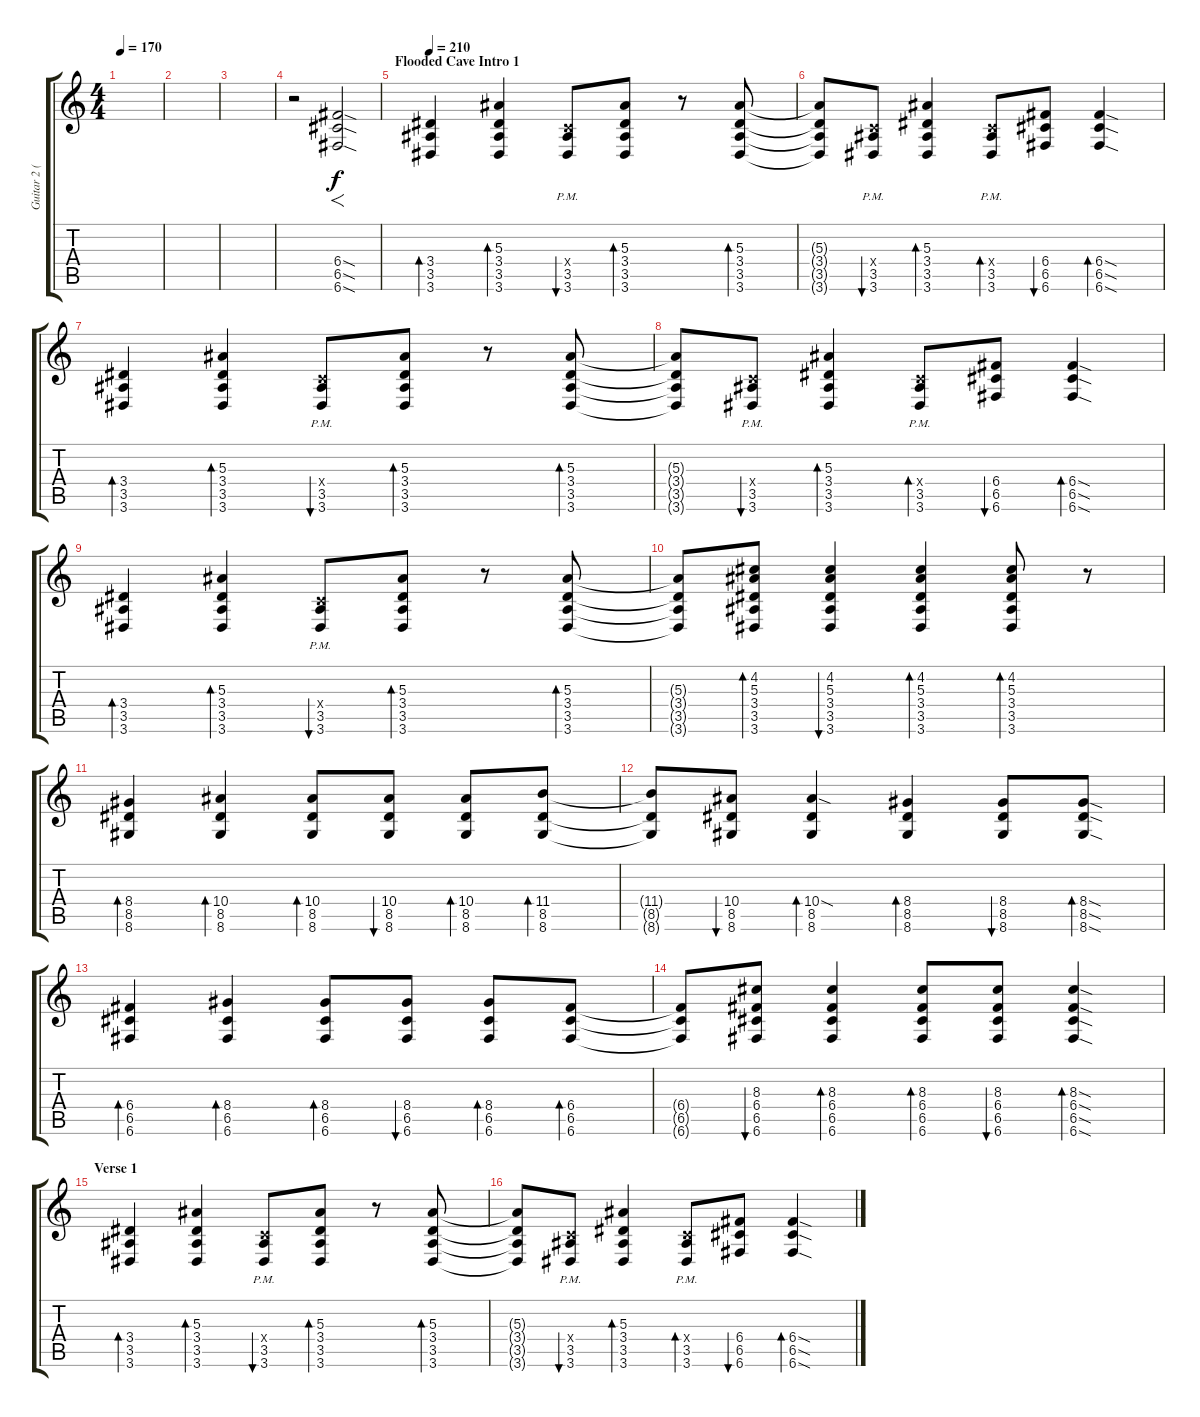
\track ("Guitar 2 (overdrive)" "Guitar 2 (") {instrument overdrivenguitar}
\staff {score tabs}
\tuning (D4 A3 F3 C3 G2 C2) {hide}
\ts (4 4)
\tempo 170
\clef g2
\ks c
|
|
|
r.2 (6.4{sod} 6.5{sod} 6.6{sod}).2{f} |
\section ("" "Flooded Cave Intro 1")
\tempo 210
(3.4 3.5 3.6).4{bd 60 volume 13 instrument overdrivenguitar} (5.3 3.4 3.5 3.6).4{bd 60} (0.4{x} 3.5{pm} 3.6{pm}).8{bu 60} (5.3 3.4 3.5 3.6).8{bd 60} r.8 (5.3 3.4 3.5 3.6).8{bd 60} |
(5.3{t} 3.4{t} 3.5{t} 3.6{t}).8 (0.4{x} 3.5{pm} 3.6{pm}).8{bu 60} (5.3 3.4 3.5 3.6).4{bd 60} (0.4{x} 3.5{pm} 3.6{pm}).8{bd 60} (6.4 6.5 6.6).8{bu 60} (6.4{sod} 6.5{sod} 6.6{sod}).4{bd 60} |
(3.4 3.5 3.6).4{bd 60} (5.3 3.4 3.5 3.6).4{bd 60} (0.4{x} 3.5{pm} 3.6{pm}).8{bu 60} (5.3 3.4 3.5 3.6).8{bd 60} r.8 (5.3 3.4 3.5 3.6).8{bd 60} |
(5.3{t} 3.4{t} 3.5{t} 3.6{t}).8 (0.4{x} 3.5{pm} 3.6{pm}).8{bu 60} (5.3 3.4 3.5 3.6).4{bd 60} (0.4{x} 3.5{pm} 3.6{pm}).8{bd 60} (6.4 6.5 6.6).8{bu 60} (6.4{sod} 6.5{sod} 6.6{sod}).4{bd 60} |
(3.4 3.5 3.6).4{bd 60} (5.3 3.4 3.5 3.6).4{bd 60} (0.4{x} 3.5{pm} 3.6{pm}).8{bu 60} (5.3 3.4 3.5 3.6).8{bd 60} r.8 (5.3 3.4 3.5 3.6).8{bd 60} |
(5.3{t} 3.4{t} 3.5{t} 3.6{t}).8 (4.2 5.3 3.4 3.5 3.6).8{bd 60} (4.2 5.3 3.4 3.5 3.6).4{bu 60} (4.2 5.3 3.4 3.5 3.6).4{bd 60} (4.2 5.3 3.4 3.5 3.6).8{bd 60} r.8 |
(8.4 8.5 8.6).4{bd 60} (10.4 8.5 8.6).4{bd 60} (10.4 8.5 8.6).8{bd 60} (10.4 8.5 8.6).8{bu 60} (10.4 8.5 8.6).8{bd 60} (11.4 8.5 8.6).8{bd 60} |
(11.4{t} 8.5{t} 8.6{t}).8 (10.4 8.5 8.6).8{bu 60} (10.4{sod} 8.5 8.6).4{bd 60} (8.4 8.5 8.6).4{bd 60} (8.4 8.5 8.6).8{bu 60} (8.4{sod} 8.5{sod} 8.6{sod}).8{bd 60} |
(6.4 6.5 6.6).4{bd 60} (8.4 6.5 6.6).4{bd 60} (8.4 6.5 6.6).8{bd 60} (8.4 6.5 6.6).8{bu 60} (8.4 6.5 6.6).8{bd 60} (6.4 6.5 6.6).8{bd 60} |
(6.4{t} 6.5{t} 6.6{t}).8 (8.3 6.4 6.5 6.6).8{bu 60} (8.3 6.4 6.5 6.6).4{bd 60} (8.3 6.4 6.5 6.6).8{bd 60} (8.3 6.4 6.5 6.6).8{bu 60} (8.3{sod} 6.4{sod} 6.5{sod} 6.6{sod}).4{bd 60} |
\section ("" "Verse 1")
(3.4 3.5 3.6).4{bd 60 volume 13 instrument overdrivenguitar} (5.3 3.4 3.5 3.6).4{bd 60} (0.4{x} 3.5{pm} 3.6{pm}).8{bu 60} (5.3 3.4 3.5 3.6).8{bd 60} r.8 (5.3 3.4 3.5 3.6).8{bd 60} |
(5.3{t} 3.4{t} 3.5{t} 3.6{t}).8 (0.4{x} 3.5{pm} 3.6{pm}).8{bu 60} (5.3 3.4 3.5 3.6).4{bd 60} (0.4{x} 3.5{pm} 3.6{pm}).8{bd 60} (6.4 6.5 6.6).8{bu 60} (6.4{sod} 6.5{sod} 6.6{sod}).4{bd 60}
